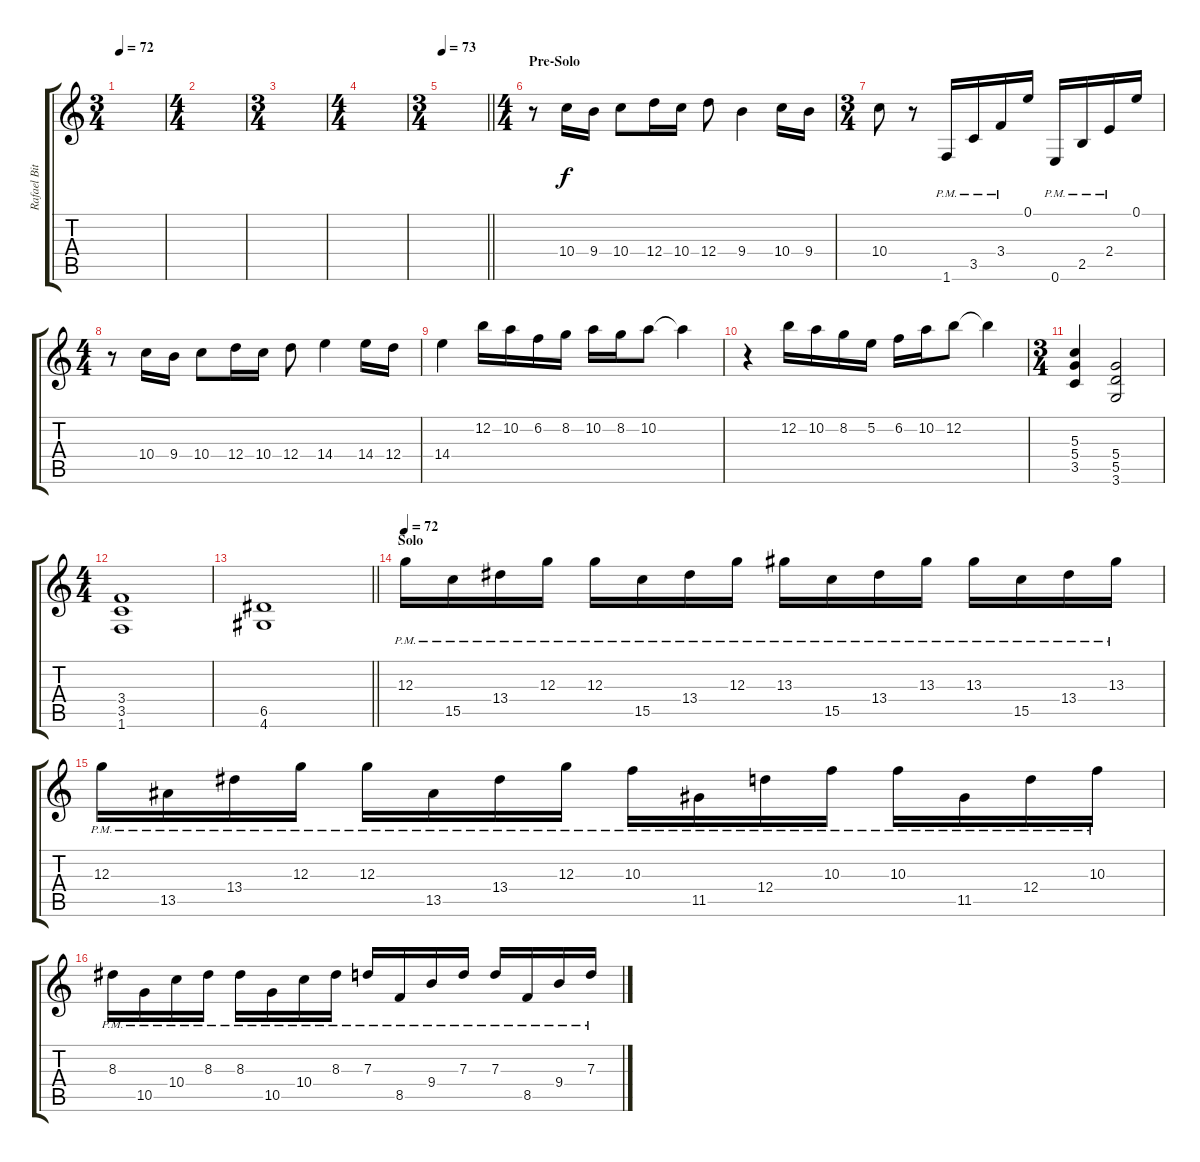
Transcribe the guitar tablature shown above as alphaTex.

\track ("Rafael Bittencourt" "Rafael Bit") {instrument overdrivenguitar}
\staff {score tabs}
\tuning (E4 B3 G3 D3 A2 E2) {hide}
\ts (3 4)
\tempo 72
\clef g2
\ks c
|
\ts (4 4)
|
\ts (3 4)
|
\ts (4 4)
|
\ts (3 4)
\tempo 73
\barLineRight lightlight
|
\ts (4 4)
\section ("" "Pre-Solo")
r.8 10.4.16 9.4.16 10.4.8 12.4.16 10.4.16 12.4.8 9.4.4 10.4.16 9.4.16 |
\ts (3 4)
10.4.8 r.8 1.6{pm}.16 3.5{pm}.16 3.4{pm}.16 0.1.16 0.6{pm}.16 2.5{pm}.16 2.4{pm}.16 0.1.16 |
\ts (4 4)
r.8 10.4.16 9.4.16 10.4.8 12.4.16 10.4.16 12.4.8 14.4.4 14.4.16 12.4.16 |
14.4.4 12.2.16 10.2.16 6.2.16 8.2.16 10.2.16 8.2.16 10.2.8 10.2{t}.4 |
r.4 12.2.16 10.2.16 8.2.16 5.2.16 6.2.16 10.2.16 12.2.8 12.2{t}.4 |
\ts (3 4)
(5.3 5.4 3.5).4 (5.4 5.5 3.6).2 |
\ts (4 4)
(3.4 3.5 1.6).1 |
\barLineRight lightlight
(6.5 4.6).1 |
\section ("" "Solo")
\tempo 72
12.3{pm}.16{volume 13} 15.5{pm}.16 13.4{pm}.16 12.3{pm}.16 12.3{pm}.16 15.5{pm}.16 13.4{pm}.16 12.3{pm}.16 13.3{pm}.16 15.5{pm}.16 13.4{pm}.16 13.3{pm}.16 13.3{pm}.16 15.5{pm}.16 13.4{pm}.16 13.3{pm}.16 |
12.3{pm}.16 13.5{pm}.16 13.4{pm}.16 12.3{pm}.16 12.3{pm}.16 13.5{pm}.16 13.4{pm}.16 12.3{pm}.16 10.3{pm}.16 11.5{pm}.16 12.4{pm}.16 10.3{pm}.16 10.3{pm}.16 11.5{pm}.16 12.4{pm}.16 10.3{pm}.16 |
8.3{pm}.16 10.5{pm}.16 10.4{pm}.16 8.3{pm}.16 8.3{pm}.16 10.5{pm}.16 10.4{pm}.16 8.3{pm}.16 7.3{pm}.16 8.5{pm}.16 9.4{pm}.16 7.3{pm}.16 7.3{pm}.16 8.5{pm}.16 9.4{pm}.16 7.3{pm}.16
